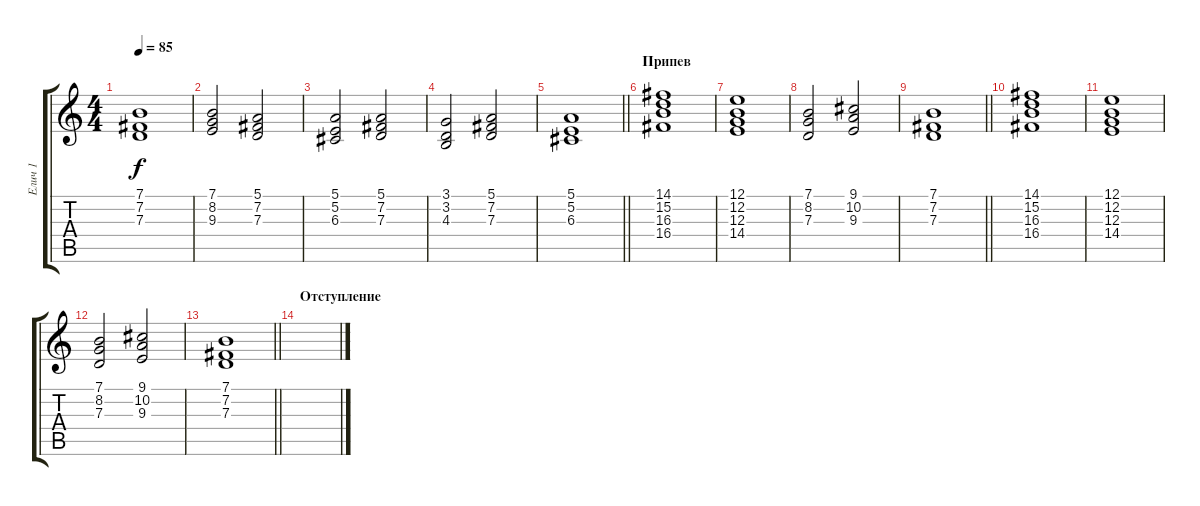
\track ("Елич 1" "Елич 1") {instrument recorder}
\staff {score tabs}
\tuning (E4 B3 G3 D3 A2 E2) {hide}
\ts (4 4)
\tempo 85
\clef g2
\ks c
(7.1 7.2 7.3).1{dy f} |
(7.1 8.2 9.3).2 (5.1 7.2 7.3).2 |
(5.1 5.2 6.3).2 (5.1 7.2 7.3).2 |
(3.1 3.2 4.3).2 (5.1 7.2 7.3).2 |
\barLineRight lightlight
(5.1 5.2 6.3).1 |
\section ("" "Припев")
(14.1 15.2 16.3 16.4).1 |
(12.1 12.2 12.3 14.4).1 |
(7.1 8.2 7.3).2 (9.1 10.2 9.3).2 |
\barLineRight lightlight
(7.1 7.2 7.3).1 |
(14.1 15.2 16.3 16.4).1 |
(12.1 12.2 12.3 14.4).1 |
(7.1 8.2 7.3).2 (9.1 10.2 9.3).2 |
\barLineRight lightlight
(7.1 7.2 7.3).1 |
\section ("" "Отступление")
